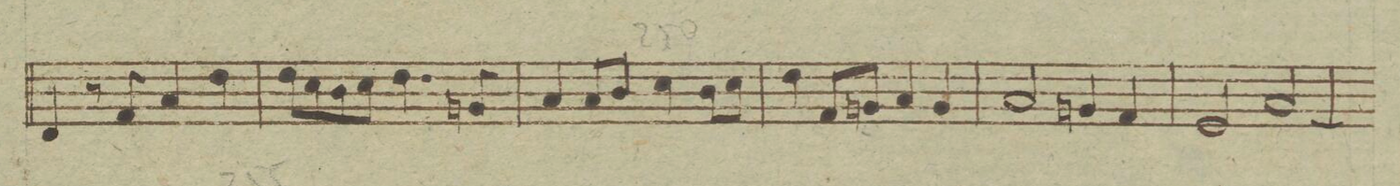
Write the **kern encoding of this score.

**kern	**dynam
*I"Viola.	*
*clefC3	*
*k[b-e-a-]	*
*met(c)	*
*M4/4	*
4E-/	.
8r	.
8G/	.
4B-/	.
4e-\	.
=245	=245
8e-\L	.
8d\	.
8c\	.
8d\J	.
4.e-\	.
8An/	.
=246	=246
4B-/	.
8B-/L	.
8c/J	.
4d\	.
8c\L	.
8d\J	.
=247	=247
4e-\	.
8G/L	.
8An/J	.
4B-/	.
4A/	.
=248	=248
2B-/	.
4An/	.
4G/	.
=249	=249
2F/	.
[2B-/	.
=250	=250
*-	*-
